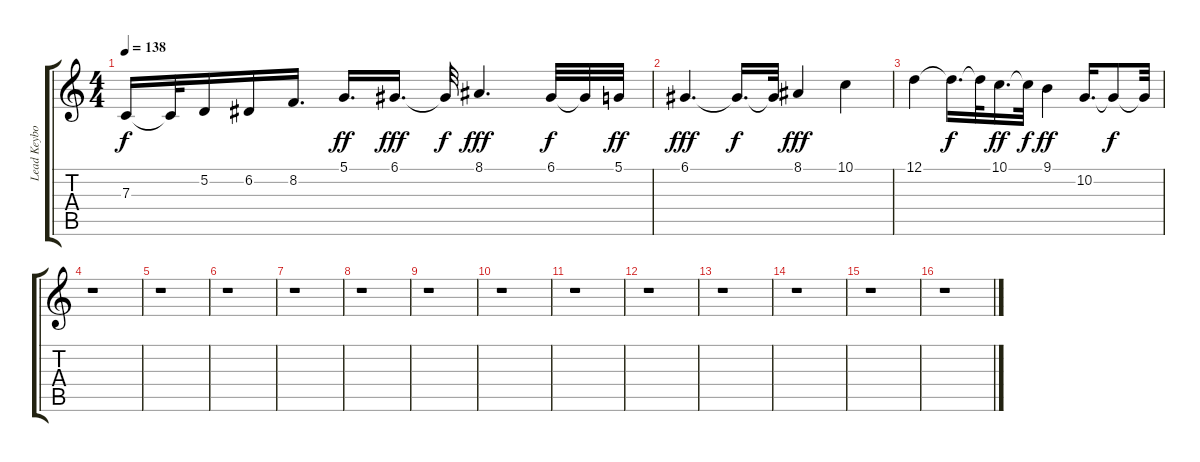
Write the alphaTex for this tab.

\track ("Lead Keyboard" "Lead Keybo") {instrument lead2sawtooth}
\staff {score tabs}
\tuning (D4 A3 F3 C3 G2 D2) {hide}
\ts (4 4)
\tempo 138
\clef g2
\ks c
7.3.16{dy f} 7.3{t}.32 5.2.16 6.2.16 8.2.16{d} 5.1.16{d dy ff} 6.1.16{d dy fff} 6.1{t}.32{dy f} 8.1.4{d dy fff} 6.1.32{dy f} 6.1{t}.32 5.1.32{dy ff} |
6.1.4{d dy fff} 6.1{t}.16{d dy f} 6.1{t}.32 8.1.4{dy fff} 10.1.4 |
12.1.4 12.1{t}.16{d dy f} 12.1{t}.32 10.1.16{d dy ff} 10.1{t}.32{dy f} 9.1.4{dy ff} 10.2.16{d} 10.2{t}.8{dy f} 10.2{t}.32 |
r.1 |
r.1 |
r.1 |
r.1 |
r.1 |
r.1 |
r.1 |
r.1 |
r.1 |
r.1 |
r.1 |
r.1 |
r.1
